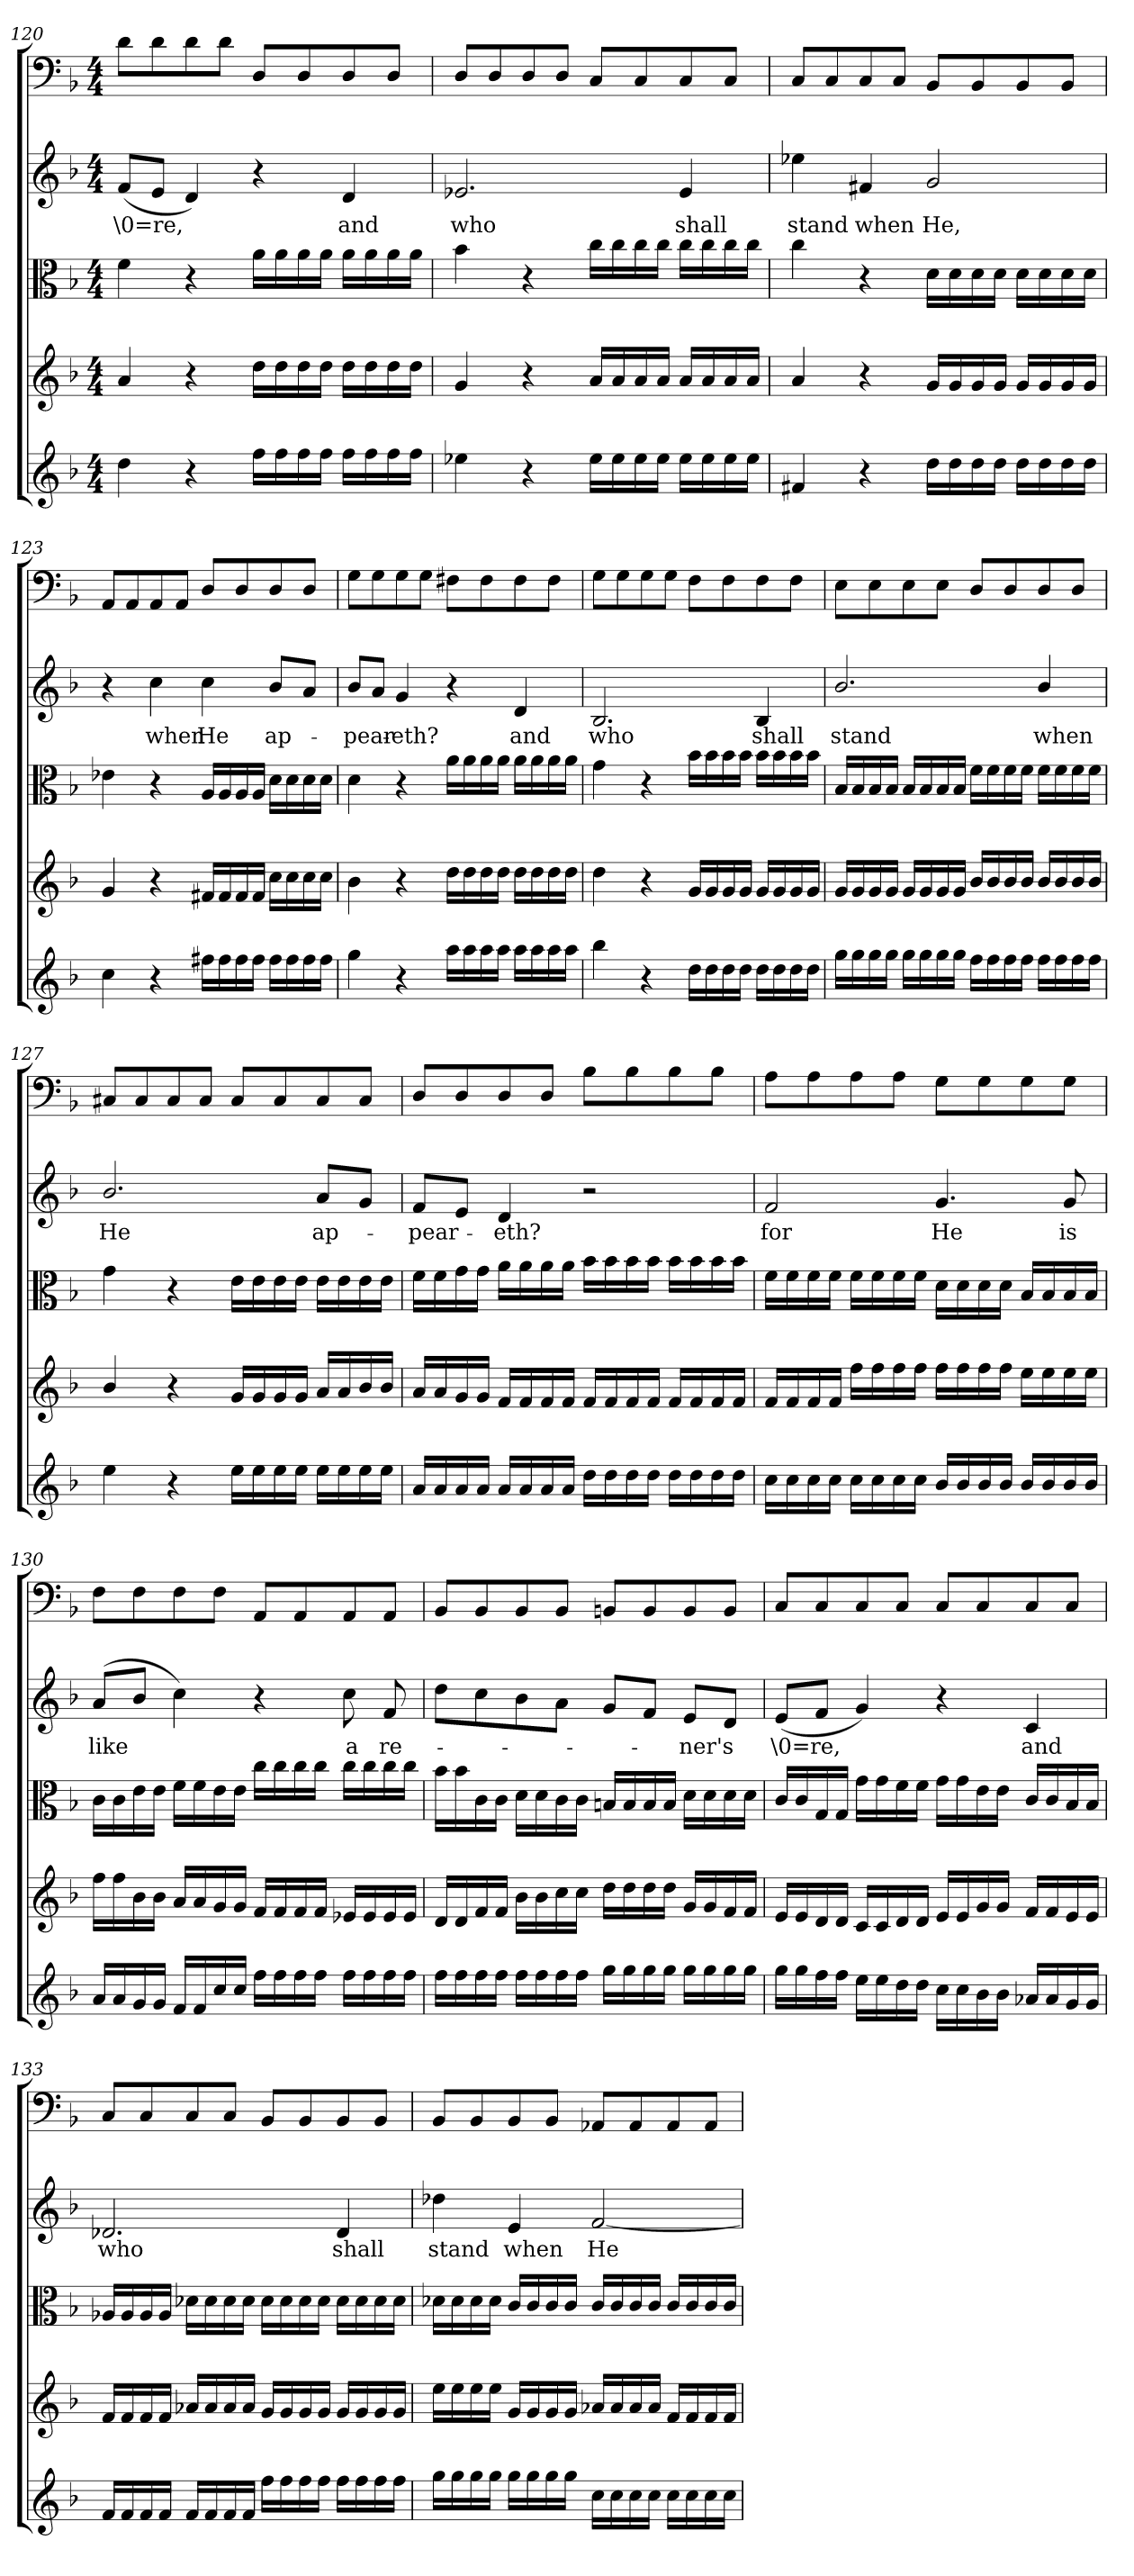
**kern	**kern	**kern	**kern	**text	**kern
*part5	*part4	*part3	*part2	*part2	*part1
*staff5	*staff4	*staff3	*staff2	*staff2	*staff1
*clefG2	*clefG2	*clefC3	*clefG2	*	*clefF4
*k[b-]	*k[b-]	*k[b-]	*k[b-]	*	*k[b-]
*d:	*d:	*d:	*d:	*	*d:
*M4/4	*M4/4	*M4/4	*M4/4	*	*M4/4
=120	=120	=120	=120	=120	=120
4dd\	4a/	4f\	(8f/L	\0=re,	8d\L
.	.	.	8e/J	.	8d\
4r	4r	4r	4d/)	.	8d\
.	.	.	.	.	8d\J
16ff\LL	16dd\LL	16a\LL	4r	.	8D/L
16ff\	16dd\	16a\	.	.	.
16ff\	16dd\	16a\	.	.	8D/
16ff\JJ	16dd\JJ	16a\JJ	.	.	.
16ff\LL	16dd\LL	16a\LL	4d/	and	8D/
16ff\	16dd\	16a\	.	.	.
16ff\	16dd\	16a\	.	.	8D/J
16ff\JJ	16dd\JJ	16a\JJ	.	.	.
=121	=121	=121	=121	=121	=121
4ee-X\	4g/	4b-\	2.e-X/	who	8D/L
.	.	.	.	.	8D/
4r	4r	4r	.	.	8D/
.	.	.	.	.	8D/J
16ee-\LL	16a/LL	16cc\LL	.	.	8C/L
16ee-\	16a/	16cc\	.	.	.
16ee-\	16a/	16cc\	.	.	8C/
16ee-\JJ	16a/JJ	16cc\JJ	.	.	.
16ee-\LL	16a/LL	16cc\LL	4e-/	shall	8C/
16ee-\	16a/	16cc\	.	.	.
16ee-\	16a/	16cc\	.	.	8C/J
16ee-\JJ	16a/JJ	16cc\JJ	.	.	.
=122	=122	=122	=122	=122	=122
4f#X/	4a/	4cc\	4ee-X\	stand	8C/L
.	.	.	.	.	8C/
4r	4r	4r	4f#X/	when	8C/
.	.	.	.	.	8C/J
16dd\LL	16g/LL	16d\LL	2g/	He,	8BB-/L
16dd\	16g/	16d\	.	.	.
16dd\	16g/	16d\	.	.	8BB-/
16dd\JJ	16g/JJ	16d\JJ	.	.	.
16dd\LL	16g/LL	16d\LL	.	.	8BB-/
16dd\	16g/	16d\	.	.	.
16dd\	16g/	16d\	.	.	8BB-/J
16dd\JJ	16g/JJ	16d\JJ	.	.	.
=123	=123	=123	=123	=123	=123
4cc\	4g/	4e-X\	4r	.	8AA/L
.	.	.	.	.	8AA/
4r	4r	4r	4cc\	when	8AA/
.	.	.	.	.	8AA/J
16ff#X\LL	16f#X/LL	16A/LL	4cc\	He	8D/L
16ff#\	16f#/	16A/	.	.	.
16ff#\	16f#/	16A/	.	.	8D/
16ff#\JJ	16f#/JJ	16A/JJ	.	.	.
16ff#\LL	16cc\LL	16d\LL	8b-/L	ap-	8D/
16ff#\	16cc\	16d\	.	.	.
16ff#\	16cc\	16d\	8a/J	.	8D/J
16ff#\JJ	16cc\JJ	16d\JJ	.	.	.
=124	=124	=124	=124	=124	=124
4gg\	4b-\	4d\	8b-/L	-pear-	8G\L
.	.	.	8a/J	.	8G\
4r	4r	4r	4g/	-eth?	8G\
.	.	.	.	.	8G\J
16aa\LL	16dd\LL	16a\LL	4r	.	8F#X\L
16aa\	16dd\	16a\	.	.	.
16aa\	16dd\	16a\	.	.	8F#\
16aa\JJ	16dd\JJ	16a\JJ	.	.	.
16aa\LL	16dd\LL	16a\LL	4d/	and	8F#\
16aa\	16dd\	16a\	.	.	.
16aa\	16dd\	16a\	.	.	8F#\J
16aa\JJ	16dd\JJ	16a\JJ	.	.	.
=125	=125	=125	=125	=125	=125
4bb-\	4dd\	4g\	2.B-/	who	8G\L
.	.	.	.	.	8G\
4r	4r	4r	.	.	8G\
.	.	.	.	.	8G\J
16dd\LL	16g/LL	16b-\LL	.	.	8F\L
16dd\	16g/	16b-\	.	.	.
16dd\	16g/	16b-\	.	.	8F\
16dd\JJ	16g/JJ	16b-\JJ	.	.	.
16dd\LL	16g/LL	16b-\LL	4B-/	shall	8F\
16dd\	16g/	16b-\	.	.	.
16dd\	16g/	16b-\	.	.	8F\J
16dd\JJ	16g/JJ	16b-\JJ	.	.	.
=126	=126	=126	=126	=126	=126
16gg\LL	16g/LL	16B-/LL	2.b-/	stand	8E\L
16gg\	16g/	16B-/	.	.	.
16gg\	16g/	16B-/	.	.	8E\
16gg\JJ	16g/JJ	16B-/JJ	.	.	.
16gg\LL	16g/LL	16B-/LL	.	.	8E\
16gg\	16g/	16B-/	.	.	.
16gg\	16g/	16B-/	.	.	8E\J
16gg\JJ	16g/JJ	16B-/JJ	.	.	.
16ff\LL	16b-/LL	16f\LL	.	.	8D/L
16ff\	16b-/	16f\	.	.	.
16ff\	16b-/	16f\	.	.	8D/
16ff\JJ	16b-/JJ	16f\JJ	.	.	.
16ff\LL	16b-/LL	16f\LL	4b-/	when	8D/
16ff\	16b-/	16f\	.	.	.
16ff\	16b-/	16f\	.	.	8D/J
16ff\JJ	16b-/JJ	16f\JJ	.	.	.
=127	=127	=127	=127	=127	=127
4ee\	4b-/	4g\	2.b-/	He	8C#X/L
.	.	.	.	.	8C#/
4r	4r	4r	.	.	8C#/
.	.	.	.	.	8C#/J
16ee\LL	16g/LL	16e\LL	.	.	8C#/L
16ee\	16g/	16e\	.	.	.
16ee\	16g/	16e\	.	.	8C#/
16ee\JJ	16g/JJ	16e\JJ	.	.	.
16ee\LL	16a/LL	16e\LL	8a/L	ap-	8C#/
16ee\	16a/	16e\	.	.	.
16ee\	16b-/	16e\	8g/J	.	8C#/J
16ee\JJ	16b-/JJ	16e\JJ	.	.	.
=128	=128	=128	=128	=128	=128
16a/LL	16a/LL	16f\LL	8f/L	-pear-	8D/L
16a/	16a/	16f\	.	.	.
16a/	16g/	16g\	8e/J	.	8D/
16a/JJ	16g/JJ	16g\JJ	.	.	.
16a/LL	16f/LL	16a\LL	4d/	-eth?	8D/
16a/	16f/	16a\	.	.	.
16a/	16f/	16a\	.	.	8D/J
16a/JJ	16f/JJ	16a\JJ	.	.	.
16dd\LL	16f/LL	16b-\LL	2r	.	8B-\L
16dd\	16f/	16b-\	.	.	.
16dd\	16f/	16b-\	.	.	8B-\
16dd\JJ	16f/JJ	16b-\JJ	.	.	.
16dd\LL	16f/LL	16b-\LL	.	.	8B-\
16dd\	16f/	16b-\	.	.	.
16dd\	16f/	16b-\	.	.	8B-\J
16dd\JJ	16f/JJ	16b-\JJ	.	.	.
=129	=129	=129	=129	=129	=129
16cc\LL	16f/LL	16f\LL	2f/	for	8A\L
16cc\	16f/	16f\	.	.	.
16cc\	16f/	16f\	.	.	8A\
16cc\JJ	16f/JJ	16f\JJ	.	.	.
16cc\LL	16ff\LL	16f\LL	.	.	8A\
16cc\	16ff\	16f\	.	.	.
16cc\	16ff\	16f\	.	.	8A\J
16cc\JJ	16ff\JJ	16f\JJ	.	.	.
16b-/LL	16ff\LL	16d\LL	4.g/	He	8G\L
16b-/	16ff\	16d\	.	.	.
16b-/	16ff\	16d\	.	.	8G\
16b-/JJ	16ff\JJ	16d\JJ	.	.	.
16b-/LL	16ee\LL	16B-/LL	.	.	8G\
16b-/	16ee\	16B-/	.	.	.
16b-/	16ee\	16B-/	8g/	is	8G\J
16b-/JJ	16ee\JJ	16B-/JJ	.	.	.
=130	=130	=130	=130	=130	=130
16a/LL	16ff\LL	16c\LL	(8a/L	like	8F\L
16a/	16ff\	16c\	.	.	.
16g/	16b-\	16e\	8b-/J	.	8F\
16g/JJ	16b-\JJ	16e\JJ	.	.	.
16f/LL	16a/LL	16f\LL	4cc\)	.	8F\
16f/	16a/	16f\	.	.	.
16cc/	16g/	16e\	.	.	8F\J
16cc/JJ	16g/JJ	16e\JJ	.	.	.
16ff\LL	16f/LL	16cc\LL	4r	.	8AA/L
16ff\	16f/	16cc\	.	.	.
16ff\	16f/	16cc\	.	.	8AA/
16ff\JJ	16f/JJ	16cc\JJ	.	.	.
16ff\LL	16e-X/LL	16cc\LL	8cc\	a	8AA/
16ff\	16e-/	16cc\	.	.	.
16ff\	16e-/	16cc\	8f/	re-	8AA/J
16ff\JJ	16e-/JJ	16cc\JJ	.	.	.
=131	=131	=131	=131	=131	=131
16ff\LL	16d/LL	16b-\LL	8dd\L	.	8BB-/L
16ff\	16d/	16b-\	.	.	.
16ff\	16f/	16c\	8cc\	.	8BB-/
16ff\JJ	16f/JJ	16c\JJ	.	.	.
16ff\LL	16b-\LL	16d\LL	8b-\	.	8BB-/
16ff\	16b-\	16d\	.	.	.
16ff\	16cc\	16c\	8a\J	.	8BB-/J
16ff\JJ	16cc\JJ	16c\JJ	.	.	.
16gg\LL	16dd\LL	16Bn/LL	8g/L	.	8BBn/L
16gg\	16dd\	16B/	.	.	.
16gg\	16dd\	16B/	8f/J	.	8BB/
16gg\JJ	16dd\JJ	16B/JJ	.	.	.
16gg\LL	16g/LL	16d\LL	8e/L	-ner's	8BB/
16gg\	16g/	16d\	.	.	.
16gg\	16f/	16d\	8d/J	.	8BB/J
16gg\JJ	16f/JJ	16d\JJ	.	.	.
=132	=132	=132	=132	=132	=132
16gg\LL	16e/LL	16c/LL	(8e/L	\0=re,	8C/L
16gg\	16e/	16c/	.	.	.
16ff\	16d/	16G/	8f/J	.	8C/
16ff\JJ	16d/JJ	16G/JJ	.	.	.
16ee\LL	16c/LL	16g\LL	4g/)	.	8C/
16ee\	16c/	16g\	.	.	.
16dd\	16d/	16f\	.	.	8C/J
16dd\JJ	16d/JJ	16f\JJ	.	.	.
16cc\LL	16e/LL	16g\LL	4r	.	8C/L
16cc\	16e/	16g\	.	.	.
16b-\	16g/	16e\	.	.	8C/
16b-\JJ	16g/JJ	16e\JJ	.	.	.
16a-X/LL	16f/LL	16c/LL	4c/	and	8C/
16a-/	16f/	16c/	.	.	.
16g/	16e/	16B-/	.	.	8C/J
16g/JJ	16e/JJ	16B-/JJ	.	.	.
=133	=133	=133	=133	=133	=133
16f/LL	16f/LL	16A-X/LL	2.d-X/	who	8C/L
16f/	16f/	16A-/	.	.	.
16f/	16f/	16A-/	.	.	8C/
16f/JJ	16f/JJ	16A-/JJ	.	.	.
16f/LL	16a-X/LL	16d-X\LL	.	.	8C/
16f/	16a-/	16d-\	.	.	.
16f/	16a-/	16d-\	.	.	8C/J
16f/JJ	16a-/JJ	16d-\JJ	.	.	.
16ff\LL	16g/LL	16d-\LL	.	.	8BB-/L
16ff\	16g/	16d-\	.	.	.
16ff\	16g/	16d-\	.	.	8BB-/
16ff\JJ	16g/JJ	16d-\JJ	.	.	.
16ff\LL	16g/LL	16d-\LL	4d-/	shall	8BB-/
16ff\	16g/	16d-\	.	.	.
16ff\	16g/	16d-\	.	.	8BB-/J
16ff\JJ	16g/JJ	16d-\JJ	.	.	.
=134	=134	=134	=134	=134	=134
16gg\LL	16ee\LL	16d-X\LL	4dd-X\	stand	8BB-/L
16gg\	16ee\	16d-\	.	.	.
16gg\	16ee\	16d-\	.	.	8BB-/
16gg\JJ	16ee\JJ	16d-\JJ	.	.	.
16gg\LL	16g/LL	16c/LL	4e/	when	8BB-/
16gg\	16g/	16c/	.	.	.
16gg\	16g/	16c/	.	.	8BB-/J
16gg\JJ	16g/JJ	16c/JJ	.	.	.
16cc\LL	16a-X/LL	16c/LL	[2f/	He	8AA-X/L
16cc\	16a-/	16c/	.	.	.
16cc\	16a-/	16c/	.	.	8AA-/
16cc\JJ	16a-/JJ	16c/JJ	.	.	.
16cc\LL	16f/LL	16c/LL	.	.	8AA-/
16cc\	16f/	16c/	.	.	.
16cc\	16f/	16c/	.	.	8AA-/J
16cc\JJ	16f/JJ	16c/JJ	.	.	.
=	=	=	=	=	=
*-	*-	*-	*-	*-	*-
